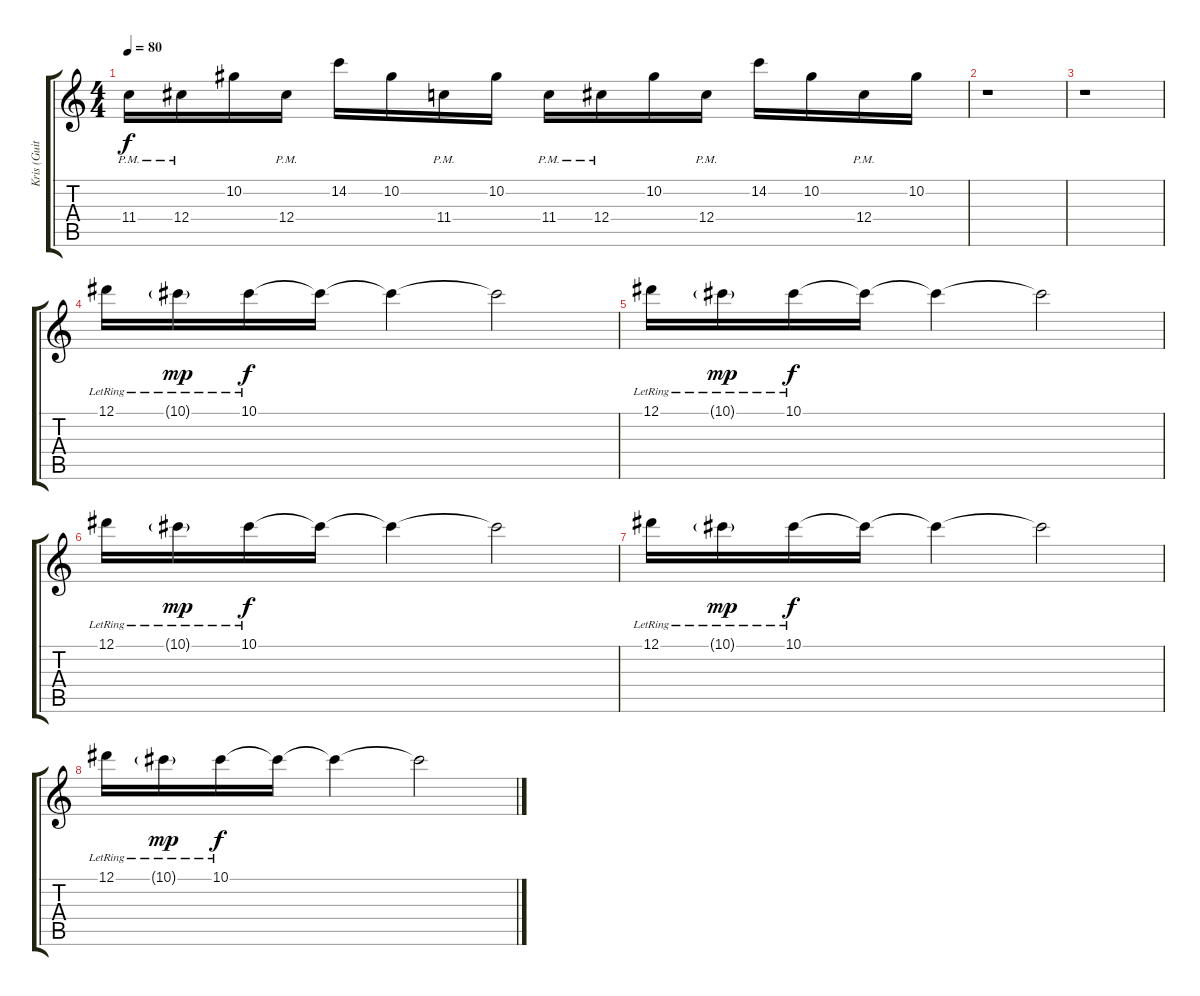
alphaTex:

\track ("Kris (Guitar 2)" "Kris (Guit") {instrument distortionguitar}
\staff {score tabs}
\tuning (Eb4 Bb3 Gb3 Db3 Ab2 Db2) {hide}
\ts (4 4)
\tempo 80
\clef g2
\ks c
11.4{pm}.16{dy f} 12.4{pm}.16 10.2.16 12.4{pm}.16 14.2.16 10.2.16 11.4{pm}.16 10.2.16 11.4{pm}.16 12.4{pm}.16 10.2.16 12.4{pm}.16 14.2.16 10.2.16 12.4{pm}.16 10.2.16 |
r.1 |
r.1 |
12.1{lr}.16{volume 7 instrument electricguitarjazz} 10.1{g lr}.16{dy mp} 10.1{lr}.16{dy f} 10.1{t}.16 10.1{t}.4 10.1{t}.2 |
12.1{lr}.16 10.1{g lr}.16{dy mp} 10.1{lr}.16{dy f} 10.1{t}.16 10.1{t}.4 10.1{t}.2 |
12.1{lr}.16 10.1{g lr}.16{dy mp} 10.1{lr}.16{dy f} 10.1{t}.16 10.1{t}.4 10.1{t}.2 |
12.1{lr}.16 10.1{g lr}.16{dy mp} 10.1{lr}.16{dy f} 10.1{t}.16 10.1{t}.4 10.1{t}.2 |
12.1{lr}.16 10.1{g lr}.16{dy mp} 10.1{lr}.16{dy f} 10.1{t}.16 10.1{t}.4 10.1{t}.2
